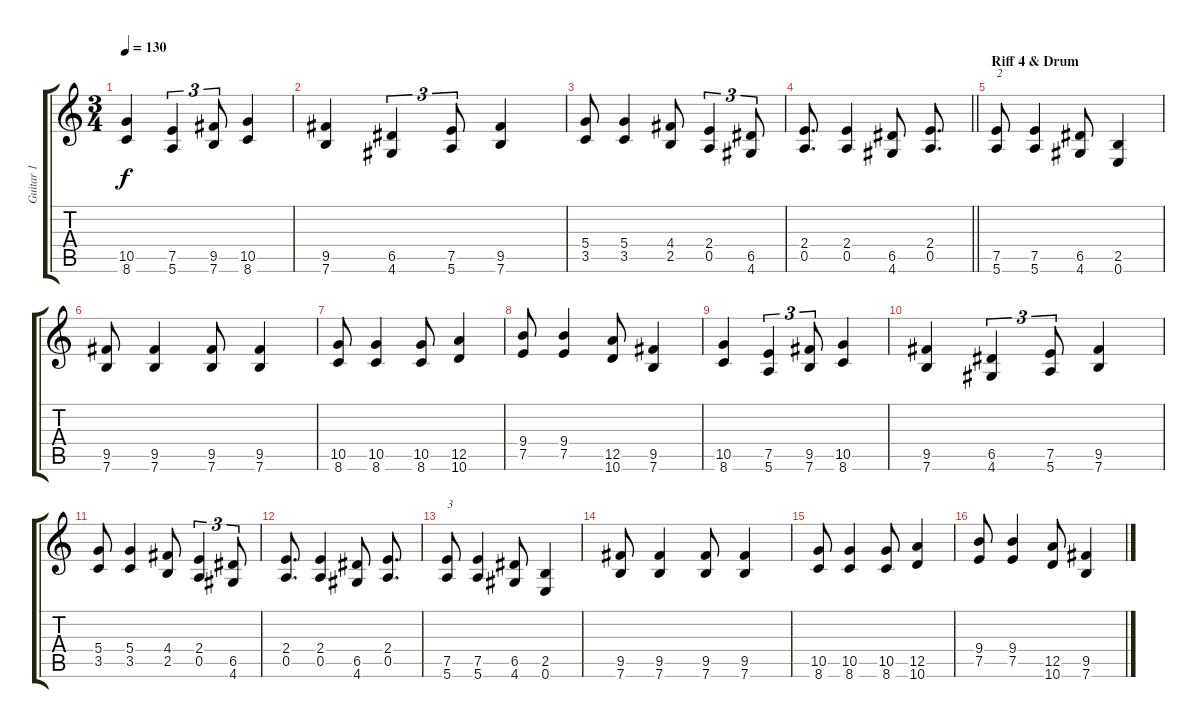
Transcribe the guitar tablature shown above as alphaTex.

\track ("Guitar 1" "Guitar 1") {instrument distortionguitar}
\staff {score tabs}
\tuning (E4 B3 G3 D3 A2 E2) {hide}
\ts (3 4)
\tempo 130
\clef g2
\ks c
(10.5 8.6).4{dy f} (7.5 5.6).4{tu (3 2)} (9.5 7.6).8{tu (3 2)} (10.5 8.6).4 |
(9.5 7.6).4 (6.5 4.6).4{tu (3 2)} (7.5 5.6).8{tu (3 2)} (9.5 7.6).4 |
(5.4 3.5).8 (5.4 3.5).4 (4.4 2.5).8 (2.4 0.5).4{tu (3 2)} (6.5 4.6).8{tu (3 2)} |
\barLineRight lightlight
(2.4 0.5).8{d} (2.4 0.5).4 (6.5 4.6).8 (2.4 0.5).8{d} |
\section ("" "Riff 4 & Drum")
(7.5 5.6).8{txt "2"} (7.5 5.6).4 (6.5 4.6).8 (2.5 0.6).4 |
(9.5 7.6).8 (9.5 7.6).4 (9.5 7.6).8 (9.5 7.6).4 |
(10.5 8.6).8 (10.5 8.6).4 (10.5 8.6).8 (12.5 10.6).4 |
(9.4 7.5).8 (9.4 7.5).4 (12.5 10.6).8 (9.5 7.6).4 |
(10.5 8.6).4 (7.5 5.6).4{tu (3 2)} (9.5 7.6).8{tu (3 2)} (10.5 8.6).4 |
(9.5 7.6).4 (6.5 4.6).4{tu (3 2)} (7.5 5.6).8{tu (3 2)} (9.5 7.6).4 |
(5.4 3.5).8 (5.4 3.5).4 (4.4 2.5).8 (2.4 0.5).4{tu (3 2)} (6.5 4.6).8{tu (3 2)} |
(2.4 0.5).8{d} (2.4 0.5).4 (6.5 4.6).8 (2.4 0.5).8{d} |
(7.5 5.6).8{txt "3"} (7.5 5.6).4 (6.5 4.6).8 (2.5 0.6).4 |
(9.5 7.6).8 (9.5 7.6).4 (9.5 7.6).8 (9.5 7.6).4 |
(10.5 8.6).8 (10.5 8.6).4 (10.5 8.6).8 (12.5 10.6).4 |
(9.4 7.5).8 (9.4 7.5).4 (12.5 10.6).8 (9.5 7.6).4
